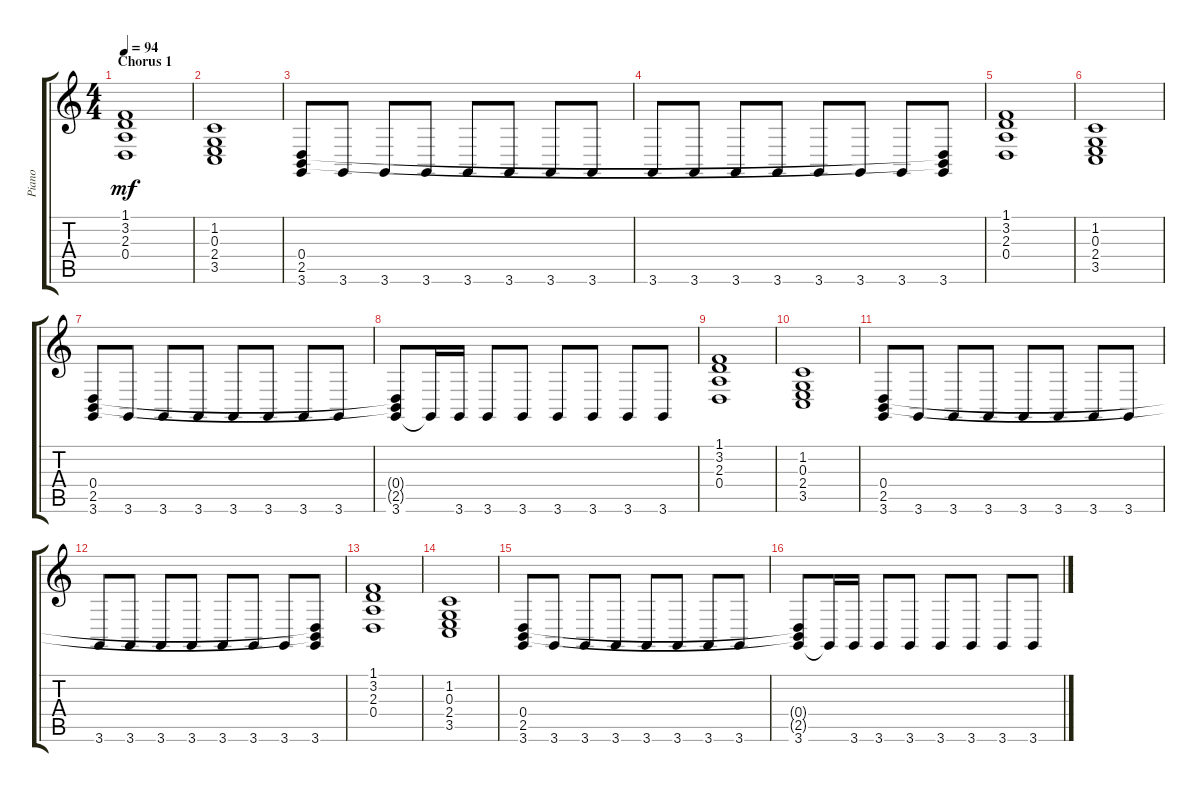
\track ("Piano" "Piano") {instrument acousticgrandpiano}
\staff {score tabs}
\tuning (E4 B3 G3 D3 A2 E2) {hide}
\ts (4 4)
\section ("" "Chorus 1")
\tempo 94
\clef g2
\ks c
(1.1 3.2 2.3 0.4).1{dy mf} |
(1.2 0.3 2.4 3.5).1 |
(0.4 2.5 3.6).8 3.6.8 3.6.8 3.6.8 3.6.8 3.6.8 3.6.8 3.6.8 |
3.6.8 3.6.8 3.6.8 3.6.8 3.6.8 3.6.8 3.6.8 (0.4{t} 2.5{t} 3.6).8 |
(1.1 3.2 2.3 0.4).1 |
(1.2 0.3 2.4 3.5).1 |
(0.4 2.5 3.6).8 3.6.8 3.6.8 3.6.8 3.6.8 3.6.8 3.6.8 3.6.8 |
(0.4{t} 2.5{t} 3.6).8 3.6{t}.16 3.6.16 3.6.8 3.6.8 3.6.8 3.6.8 3.6.8 3.6.8 |
(1.1 3.2 2.3 0.4).1 |
(1.2 0.3 2.4 3.5).1 |
(0.4 2.5 3.6).8 3.6.8 3.6.8 3.6.8 3.6.8 3.6.8 3.6.8 3.6.8 |
3.6.8 3.6.8 3.6.8 3.6.8 3.6.8 3.6.8 3.6.8 (0.4{t} 2.5{t} 3.6).8 |
(1.1 3.2 2.3 0.4).1 |
(1.2 0.3 2.4 3.5).1 |
(0.4 2.5 3.6).8 3.6.8 3.6.8 3.6.8 3.6.8 3.6.8 3.6.8 3.6.8 |
(0.4{t} 2.5{t} 3.6).8 3.6{t}.16 3.6.16 3.6.8 3.6.8 3.6.8 3.6.8 3.6.8 3.6.8
